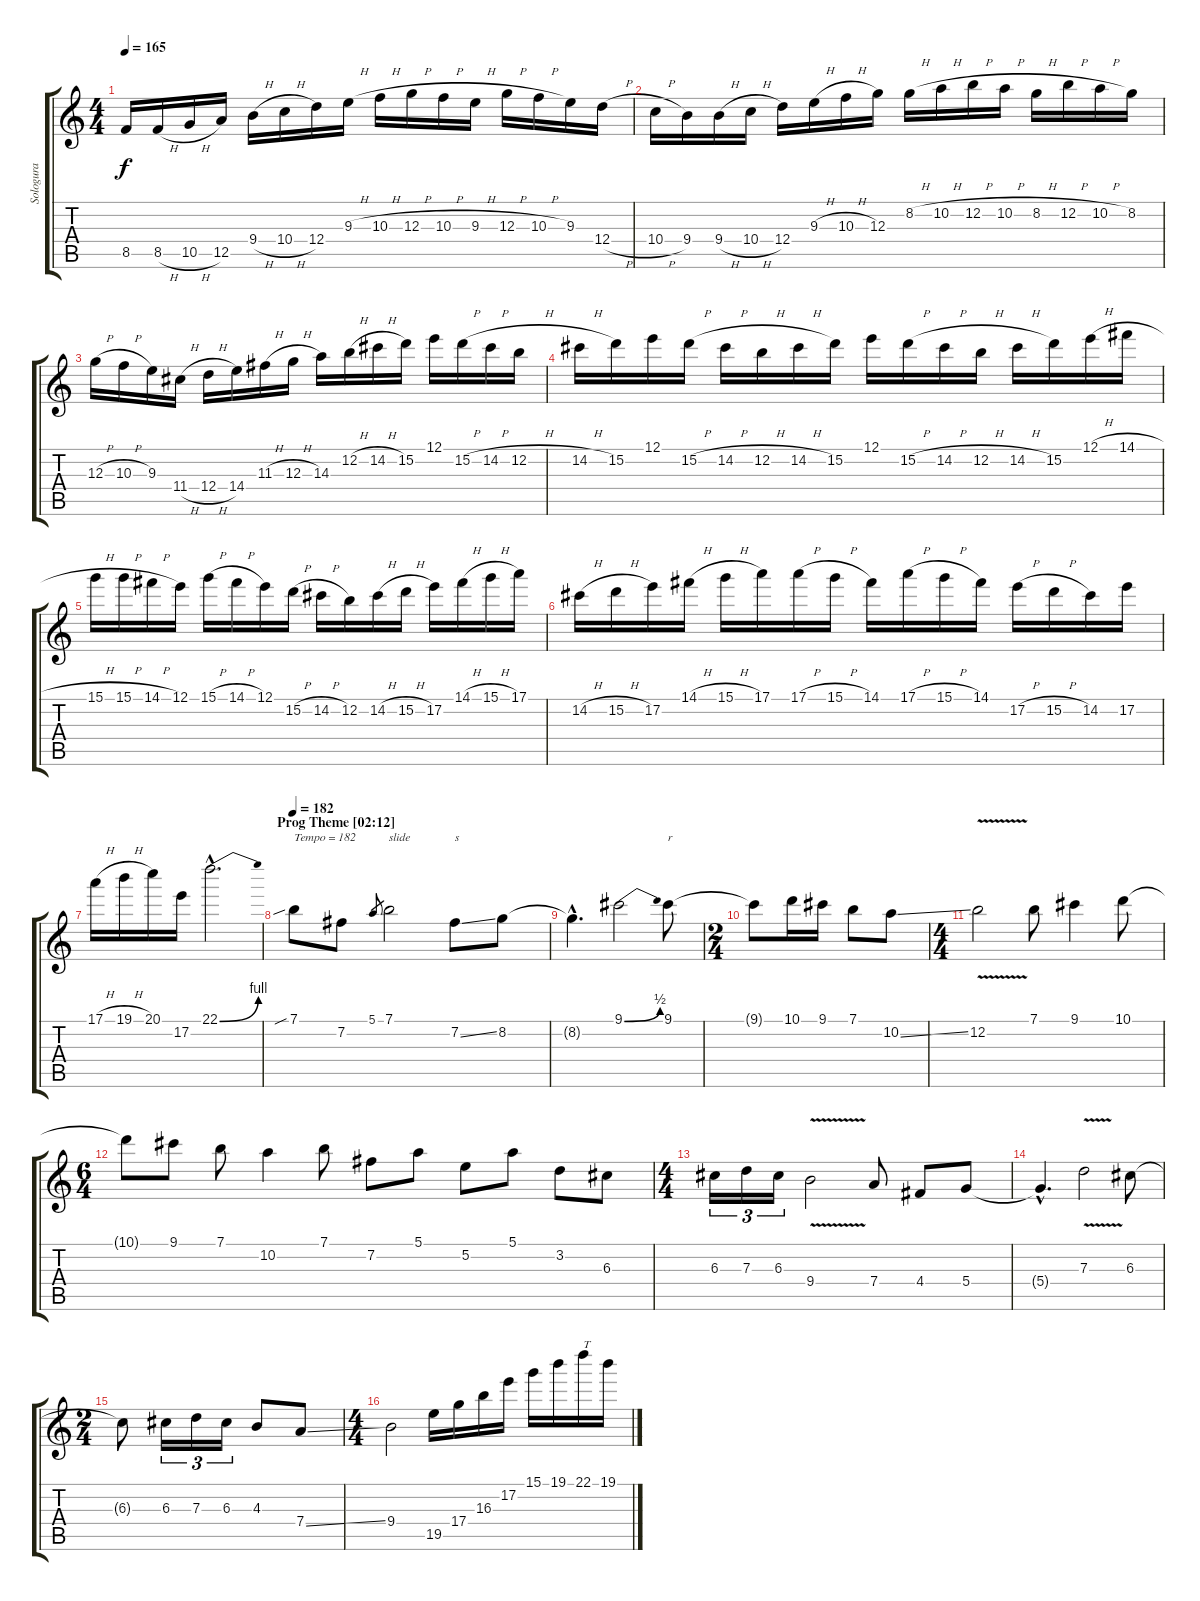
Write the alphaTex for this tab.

\track ("Sologura" "Sologura") {instrument overdrivenguitar}
\staff {score tabs}
\tuning (E4 B3 G3 D3 A2 E2) {hide}
\ts (4 4)
\tempo 165
\clef g2
\ks c
8.5.16{dy f} 8.5{h}.16 10.5{h}.16 12.5.16 9.4{h}.16 10.4{h}.16 12.4.16 9.3{h}.16 10.3{h}.16 12.3{h}.16 10.3{h}.16 9.3{h}.16 12.3{h}.16 10.3{h}.16 9.3.16 12.4{h}.16 |
10.4{h}.16 9.4.16 9.4{h}.16 10.4{h}.16 12.4.16 9.3{h}.16 10.3{h}.16 12.3.16 8.2{h}.16 10.2{h}.16 12.2{h}.16 10.2{h}.16 8.2{h}.16 12.2{h}.16 10.2{h}.16 8.2.16 |
12.3{h}.16 10.3{h}.16 9.3.16 11.4{h}.16 12.4{h}.16 14.4.16 11.3{h}.16 12.3{h}.16 14.3.16 12.2{h}.16 14.2{h}.16 15.2.16 12.1.16 15.2{h}.16 14.2{h}.16 12.2{h}.16 |
14.2{h}.16 15.2.16 12.1.16 15.2{h}.16 14.2{h}.16 12.2{h}.16 14.2{h}.16 15.2.16 12.1.16 15.2{h}.16 14.2{h}.16 12.2{h}.16 14.2{h}.16 15.2.16 12.1{h}.16 14.1{h}.16 |
15.1{h}.16 15.1{h}.16 14.1{h}.16 12.1.16 15.1{h}.16 14.1{h}.16 12.1.16 15.2{h}.16 14.2{h}.16 12.2.16 14.2{h}.16 15.2{h}.16 17.2.16 14.1{h}.16 15.1{h}.16 17.1.16 |
14.2{h}.16 15.2{h}.16 17.2.16 14.1{h}.16 15.1{h}.16 17.1.16 17.1{h}.16 15.1{h}.16 14.1.16 17.1{h}.16 15.1{h}.16 14.1.16 17.2{h}.16 15.2{h}.16 14.2.16 17.2.16 |
17.1{h}.16 19.1{h}.16 20.1.16 17.2.16 22.1{be (bend 0 0 60 4) hac}.2{d} |
\section ("" "Prog Theme [02:12]")
\tempo 182
7.1{sib}.8{txt "Tempo = 182"} 7.2.8 5.1.8{gr} 7.1.2{txt "slide"} 7.2{ss}.8{txt "s"} 8.2.8 |
8.2{hac t}.4{d} 9.1{be (bend 0 0 60 2)}.2 9.1.8{txt "r"} |
\ts (2 4)
9.1{t}.8 10.1.16 9.1.16 7.1.8 10.2{ss}.8 |
\ts (4 4)
12.2{v}.2 7.1.8 9.1.4 10.1.8 |
\ts (6 4)
10.1{t}.8 9.1.8 7.1.8 10.2.4 7.1.8 7.2.8 5.1.8 5.2.8 5.1.8 3.2.8 6.3.8 |
\ts (4 4)
6.3.16{tu (3 2)} 7.3.16{tu (3 2)} 6.3.16{tu (3 2)} 9.4{v}.2 7.4.8 4.4.8 5.4.8 |
5.4{hac t}.4{d} 7.3{v}.2 6.3.8 |
\ts (2 4)
6.3{t}.8 6.3.16{tu (3 2)} 7.3.16{tu (3 2)} 6.3.16{tu (3 2)} 4.3.8 7.4{ss}.8 |
\ts (4 4)
9.4.2 19.5.16 17.4.16 16.3.16 17.2.16 15.1.16 19.1.16 22.1.16{txt "T"} 19.1{h}.16
